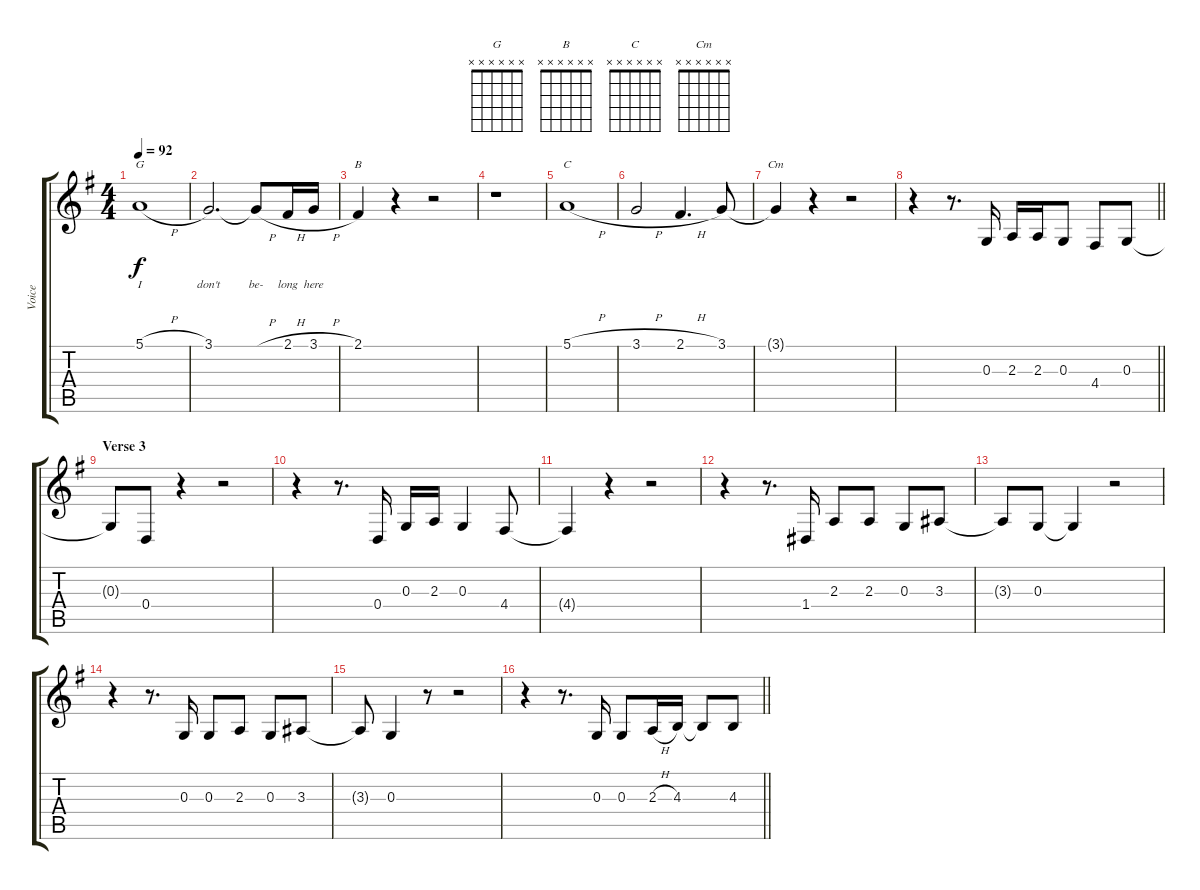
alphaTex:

\track ("Voice" "Voice") {instrument clarinet}
\staff {score tabs}
\tuning (E4 B3 G3 D3 A2 E2) {hide}
\chord ("G" x x x x x x)
\chord ("B" x x x x x x)
\chord ("C" x x x x x x)
\chord ("Cm" x x x x x x)
\ts (4 4)
\tempo 92
\clef g2
\ks g
5.1{h t}.1{ch "G" lyrics (0 "I") lyrics (1 "") lyrics (2 "") lyrics (3 "") lyrics (4 "") dy f} |
3.1.2{d lyrics (0 "don't") lyrics (1 "") lyrics (2 "") lyrics (3 "") lyrics (4 "")} 3.1{h t}.8{lyrics (0 "be-") lyrics (1 "") lyrics (2 "") lyrics (3 "") lyrics (4 "")} 2.1{h}.16{lyrics (0 "long") lyrics (1 "") lyrics (2 "") lyrics (3 "") lyrics (4 "")} 3.1{h}.16{lyrics (0 "here") lyrics (1 "") lyrics (2 "") lyrics (3 "") lyrics (4 "")} |
2.1.4{ch "B"} r.4 r.2 |
r.1 |
5.1{h}.1{ch "C"} |
3.1{h}.2 2.1{h}.4{d} 3.1.8 |
3.1{t}.4{ch "Cm"} r.4 r.2 |
\barLineRight lightlight
r.4 r.8{d} 0.3.16 2.3.16 2.3.16 0.3.8 4.4.8 0.3.8 |
\section ("" "Verse 3")
0.3{t}.8 0.4.8 r.4 r.2 |
r.4 r.8{d} 0.4.16 0.3.16 2.3.16 0.3.4 4.4.8 |
4.4{t}.4 r.4 r.2 |
r.4 r.8{d} 1.4.16 2.3.8 2.3.8 0.3.8 3.3.8 |
3.3{t}.8 0.3.8 0.3{t}.4 r.2 |
r.4 r.8{d} 0.3.16 0.3.8 2.3.8 0.3.8 3.3.8 |
3.3{t}.8 0.3.4 r.8 r.2 |
\barLineRight lightlight
r.4 r.8{d} 0.3.16 0.3.8 2.3{h}.16 4.3.16 4.3{t}.8 4.3.8
